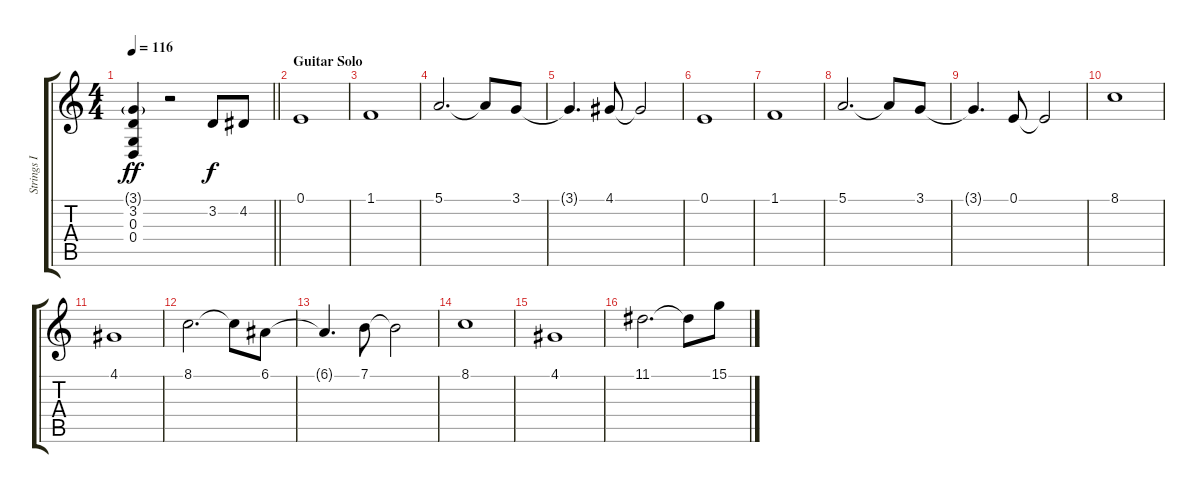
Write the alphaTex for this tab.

\track ("Strings I" "Strings I") {instrument stringensemble1}
\staff {score tabs}
\tuning (E4 B3 G3 D3 A2 E2) {hide}
\ts (4 4)
\tempo 116
\clef g2
\barLineRight lightlight
\ks c
(3.1{g st} 3.2{st} 0.3{st} 0.4{st}).4{dy ff} r.2 3.2.8{dy f} 4.2.8 |
\section ("" "Guitar Solo")
0.1.1{volume 8} |
1.1.1 |
5.1.2{d} 5.1{t}.8 3.1.8 |
3.1{t}.4{d} 4.1.8 4.1{t}.2 |
0.1.1 |
1.1.1 |
5.1.2{d} 5.1{t}.8 3.1.8 |
3.1{t}.4{d} 0.1.8 0.1{t}.2 |
8.1.1 |
4.1.1 |
8.1.2{d} 8.1{t}.8 6.1.8 |
6.1{t}.4{d} 7.1.8 7.1{t}.2 |
8.1.1 |
4.1.1 |
11.1.2{d} 11.1{t}.8 15.1.8
